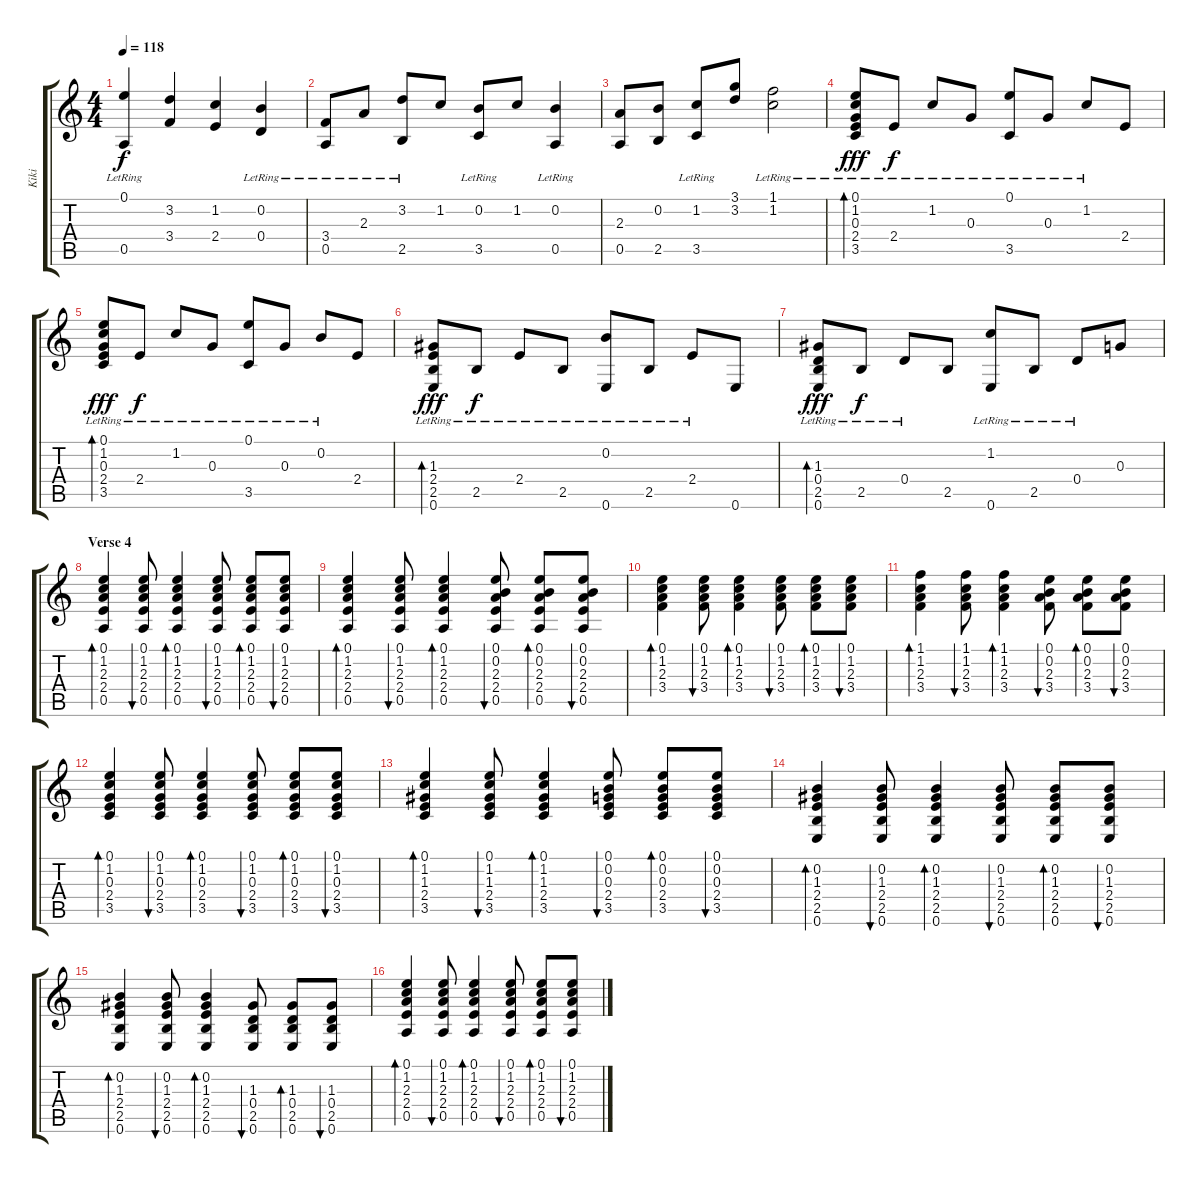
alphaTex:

\track ("Kiki" "Kiki") {instrument acousticguitarnylon}
\staff {score tabs}
\tuning (E4 B3 G3 D3 A2 E2) {hide}
\ts (4 4)
\tempo 118
\clef g2
\ks c
(0.1{lr} 0.5{lr}).4{dy f} (3.2 3.4).4 (1.2 2.4).4 (0.2{lr} 0.4).4 |
(3.4{lr} 0.5{lr}).8 2.3{lr}.8 (3.2 2.5{lr}).8 1.2.8 (0.2 3.5{lr}).8 1.2.8 (0.2{lr} 0.5).4 |
(2.3 0.5).8 (0.2 2.5).8 (1.2 3.5{lr}).8 (3.1 3.2).8 (1.1{lr} 1.2{lr}).2 |
(0.1{lr} 1.2{lr} 0.3{lr} 2.4 3.5{lr}).8{bd 60 dy fff} 2.4{lr}.8{dy f} 1.2{lr}.8 0.3{lr}.8 (0.1{lr} 3.5{lr}).8 0.3{lr}.8 1.2{lr}.8 2.4.8 |
(0.1{lr} 1.2{lr} 0.3{lr} 2.4 3.5{lr}).8{bd 60 dy fff} 2.4{lr}.8{dy f} 1.2{lr}.8 0.3{lr}.8 (0.1{lr} 3.5{lr}).8 0.3{lr}.8 0.2{lr}.8 2.4.8 |
(1.3{lr} 2.4{lr} 2.5 0.6{lr}).8{bd 60 dy fff} 2.5{lr}.8{dy f} 2.4{lr}.8 2.5{lr}.8 (0.2{lr} 0.6{lr}).8 2.5{lr}.8 2.4{lr}.8 0.6.8 |
(1.3{lr} 0.4{lr} 2.5 0.6{lr}).8{bd 60 dy fff} 2.5{lr}.8{dy f} 0.4{lr}.8 2.5.8 (1.2{lr} 0.6{lr}).8 2.5{lr}.8 0.4{lr}.8 0.3.8 |
\section ("" "Verse 4")
(0.1 1.2 2.3 2.4 0.5).4{bd 60} (0.1 1.2 2.3 2.4 0.5).8{bu 60} (0.1 1.2 2.3 2.4 0.5).4{bd 60} (0.1 1.2 2.3 2.4 0.5).8{bu 60} (0.1 1.2 2.3 2.4 0.5).8{bd 60} (0.1 1.2 2.3 2.4 0.5).8{bu 60} |
(0.1 1.2 2.3 2.4 0.5).4{bd 60} (0.1 1.2 2.3 2.4 0.5).8{bu 60} (0.1 1.2 2.3 2.4 0.5).4{bd 60} (0.1 0.2 2.3 2.4 0.5).8{bu 60} (0.1 0.2 2.3 2.4 0.5).8{bd 60} (0.1 0.2 2.3 2.4 0.5).8{bu 60} |
(0.1 1.2 2.3 3.4).4{bd 60} (0.1 1.2 2.3 3.4).8{bu 60} (0.1 1.2 2.3 3.4).4{bd 60} (0.1 1.2 2.3 3.4).8{bu 60} (0.1 1.2 2.3 3.4).8{bd 60} (0.1 1.2 2.3 3.4).8{bu 60} |
(1.1 1.2 2.3 3.4).4{bd 60} (1.1 1.2 2.3 3.4).8{bu 60} (1.1 1.2 2.3 3.4).4{bd 60} (0.1 0.2 2.3 3.4).8{bu 60} (0.1 0.2 2.3 3.4).8{bd 60} (0.1 0.2 2.3 3.4).8{bu 60} |
(0.1 1.2 0.3 2.4 3.5).4{bd 60} (0.1 1.2 0.3 2.4 3.5).8{bu 60} (0.1 1.2 0.3 2.4 3.5).4{bd 60} (0.1 1.2 0.3 2.4 3.5).8{bu 60} (0.1 1.2 0.3 2.4 3.5).8{bd 60} (0.1 1.2 0.3 2.4 3.5).8{bu 60} |
(0.1 1.2 1.3 2.4 3.5).4{bd 60} (0.1 1.2 1.3 2.4 3.5).8{bu 60} (0.1 1.2 1.3 2.4 3.5).4{bd 60} (0.1 0.2 0.3 2.4 3.5).8{bu 60} (0.1 0.2 0.3 2.4 3.5).8{bd 60} (0.1 0.2 0.3 2.4 3.5).8{bu 60} |
(0.2 1.3 2.4 2.5 0.6).4{bd 60} (0.2 1.3 2.4 2.5 0.6).8{bu 60} (0.2 1.3 2.4 2.5 0.6).4{bd 60} (0.2 1.3 2.4 2.5 0.6).8{bu 60} (0.2 1.3 2.4 2.5 0.6).8{bd 60} (0.2 1.3 2.4 2.5 0.6).8{bu 60} |
(0.2 1.3 2.4 2.5 0.6).4{bd 60} (0.2 1.3 2.4 2.5 0.6).8{bu 60} (0.2 1.3 2.4 2.5 0.6).4{bd 60} (1.3 0.4 2.5 0.6).8{bu 60} (1.3 0.4 2.5 0.6).8{bd 60} (1.3 0.4 2.5 0.6).8{bu 60} |
(0.1 1.2 2.3 2.4 0.5).4{bd 60} (0.1 1.2 2.3 2.4 0.5).8{bu 60} (0.1 1.2 2.3 2.4 0.5).4{bd 60} (0.1 1.2 2.3 2.4 0.5).8{bu 60} (0.1 1.2 2.3 2.4 0.5).8{bd 60} (0.1 1.2 2.3 2.4 0.5).8{bu 60}
